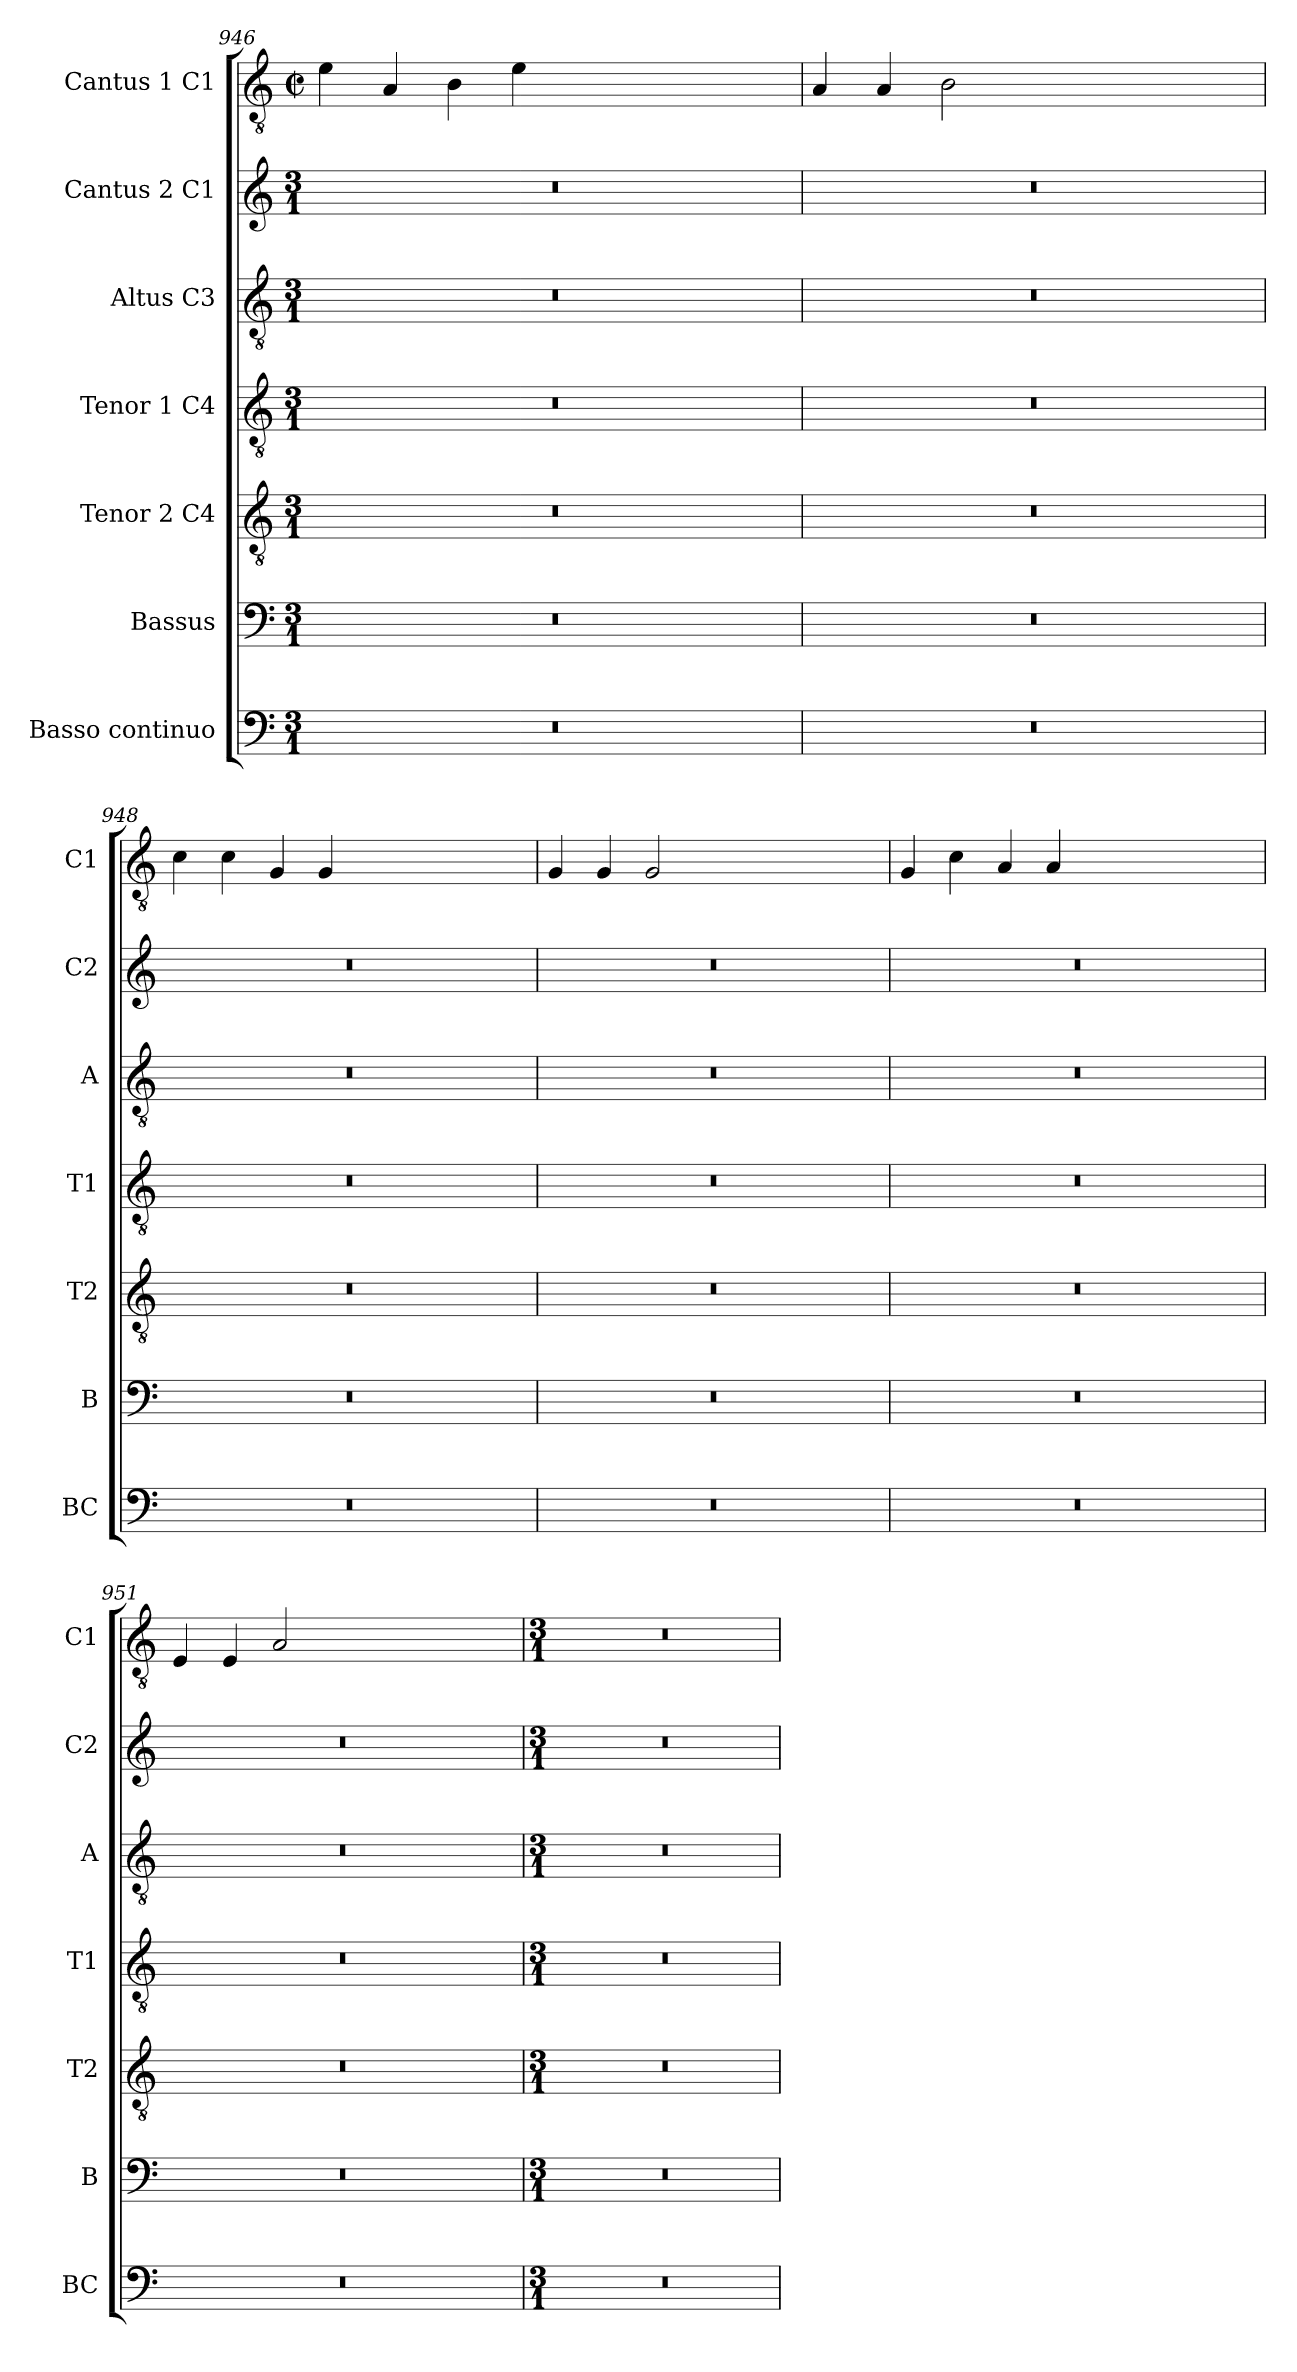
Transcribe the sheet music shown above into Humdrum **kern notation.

**kern	**kern	**kern	**kern	**kern	**kern	**kern
*part7	*part6	*part5	*part4	*part3	*part2	*part1
*staff7	*staff6	*staff5	*staff4	*staff3	*staff2	*staff1
*I"Basso continuo	*I"Bassus	*I"Tenor 2 C4	*I"Tenor 1 C4	*I"Altus C3	*I"Cantus 2 C1	*I"Cantus 1 C1
*I'BC	*I'B	*I'T2	*I'T1	*I'A	*I'C2	*I'C1
*clefF4	*clefF4	*clefGv2	*clefGv2	*clefGv2	*clefG2	*clefGv2
*ITrd7c12	*	*	*	*	*	*
*k[]	*k[]	*k[]	*k[]	*k[]	*k[]	*k[]
*C:	*C:	*C:	*C:	*C:	*C:	*C:
*M3/1	*M3/1	*M3/1	*M3/1	*M3/1	*M3/1	*M2/2
*	*	*	*	*	*	*met(c|)
=946	=946	=946	=946	=946	=946	=946
0.r	0.r	0.r	0.r	0.r	0.r	4e\
.	.	.	.	.	.	4A/
.	.	.	.	.	.	4B\
.	.	.	.	.	.	4e\
.	.	.	.	.	.	0ryy
=947	=947	=947	=947	=947	=947	=947
0.r	0.r	0.r	0.r	0.r	0.r	4A/
.	.	.	.	.	.	4A/
.	.	.	.	.	.	2B\
.	.	.	.	.	.	0ryy
=948	=948	=948	=948	=948	=948	=948
0.r	0.r	0.r	0.r	0.r	0.r	4c\
.	.	.	.	.	.	4c\
.	.	.	.	.	.	4G/
.	.	.	.	.	.	4G/
.	.	.	.	.	.	0ryy
=949	=949	=949	=949	=949	=949	=949
0.r	0.r	0.r	0.r	0.r	0.r	4G/
.	.	.	.	.	.	4G/
.	.	.	.	.	.	2G/
.	.	.	.	.	.	0ryy
=950	=950	=950	=950	=950	=950	=950
0.r	0.r	0.r	0.r	0.r	0.r	4G/
.	.	.	.	.	.	4c\
.	.	.	.	.	.	4A/
.	.	.	.	.	.	4A/
.	.	.	.	.	.	0ryy
=951	=951	=951	=951	=951	=951	=951
0.r	0.r	0.r	0.r	0.r	0.r	4E/
.	.	.	.	.	.	4E/
.	.	.	.	.	.	2A/
.	.	.	.	.	.	0ryy
!!LO:LB:g=z
=952	=952	=952	=952	=952	=952	=952
*M3/1	*M3/1	*M3/1	*M3/1	*M3/1	*M3/1	*M3/1
0.r	0.r	0.r	0.r	0.r	0.r	0.r
=	=	=	=	=	=	=
*-	*-	*-	*-	*-	*-	*-
